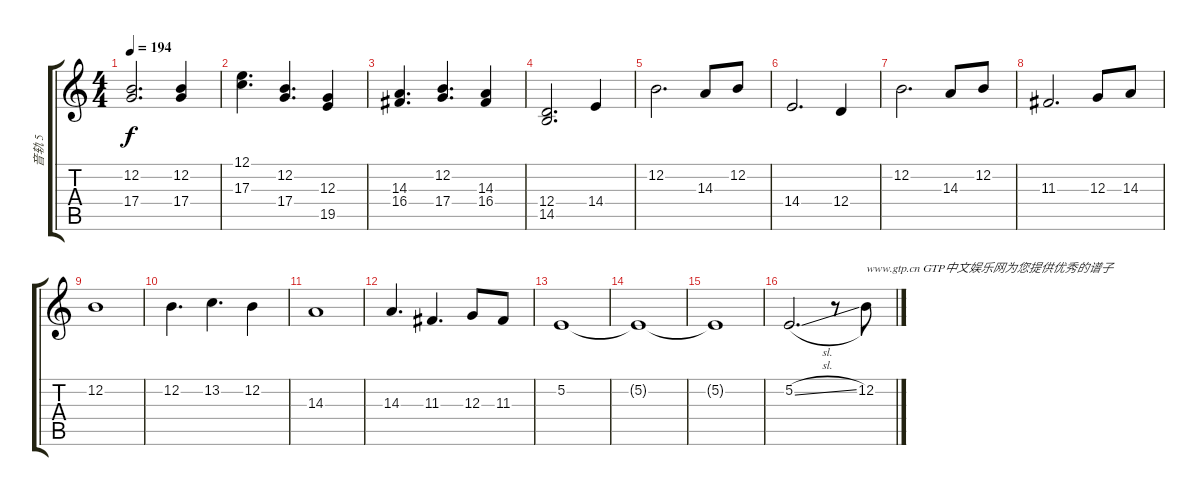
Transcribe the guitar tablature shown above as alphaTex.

\track ("音轨 5" "音轨 5") {instrument tangoaccordion}
\staff {score tabs}
\tuning (E4 B3 G3 D3 A2 E2) {hide}
\ts (4 4)
\tempo 194
\clef g2
\ks c
(12.2 17.4).2{d dy f} (12.2 17.4).4 |
(12.1 17.3).4{d} (12.2 17.4).4{d} (12.3 19.5).4 |
(14.3 16.4).4{d} (12.2 17.4).4{d} (14.3 16.4).4 |
(12.4 14.5).2{d} 14.4.4 |
12.2.2{d} 14.3.8 12.2.8 |
14.4.2{d} 12.4.4 |
12.2.2{d} 14.3.8 12.2.8 |
11.3.2{d} 12.3.8 14.3.8 |
12.2.1 |
12.2.4{d} 13.2.4{d} 12.2.4 |
14.3.1 |
14.3.4{d} 11.3.4{d} 12.3.8 11.3.8 |
5.2.1 |
5.2{t}.1 |
5.2{t}.1 |
5.2{sl}.2{d} r.8 12.2.8{txt "www.gtp.cn GTP中文娱乐网为您提供优秀的谱子"}
